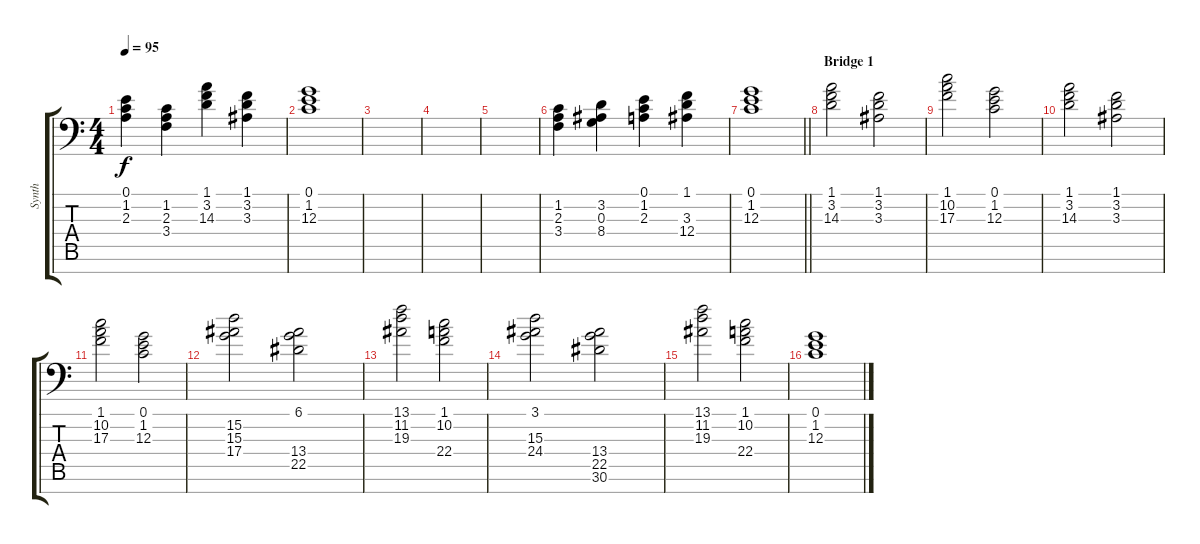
\track ("Synth" "Synth") {instrument pad4choir}
\staff {score tabs}
\tuning (E4 B3 G3 D3 A2 E2 C-1) {hide}
\ts (4 4)
\tempo 95
\clef f4
\ks c
(0.1 1.2 2.3).4{dy f} (1.2 2.3 3.4).4 (1.1 3.2 14.3).4 (1.1 3.2 3.3).4 |
(0.1 1.2 12.3).1 |
|
|
|
(1.2 2.3 3.4).4 (3.2 0.3 8.4).4 (0.1 1.2 2.3).4 (1.1 3.3 12.4).4 |
\barLineRight lightlight
(0.1 1.2 12.3).1 |
\section ("" "Bridge 1")
(1.1 3.2 14.3).2 (1.1 3.2 3.3).2 |
(1.1 10.2 17.3).2 (0.1 1.2 12.3).2 |
(1.1 3.2 14.3).2 (1.1 3.2 3.3).2 |
(1.1 10.2 17.3).2 (0.1 1.2 12.3).2 |
(15.2 15.3 17.4).2 (6.1 13.4 22.5).2 |
(13.1 11.2 19.3).2 (1.1 10.2 22.4).2 |
(3.1 15.3 24.4).2 (13.4 22.5 30.6).2 |
(13.1 11.2 19.3).2 (1.1 10.2 22.4).2 |
(0.1 1.2 12.3).1
